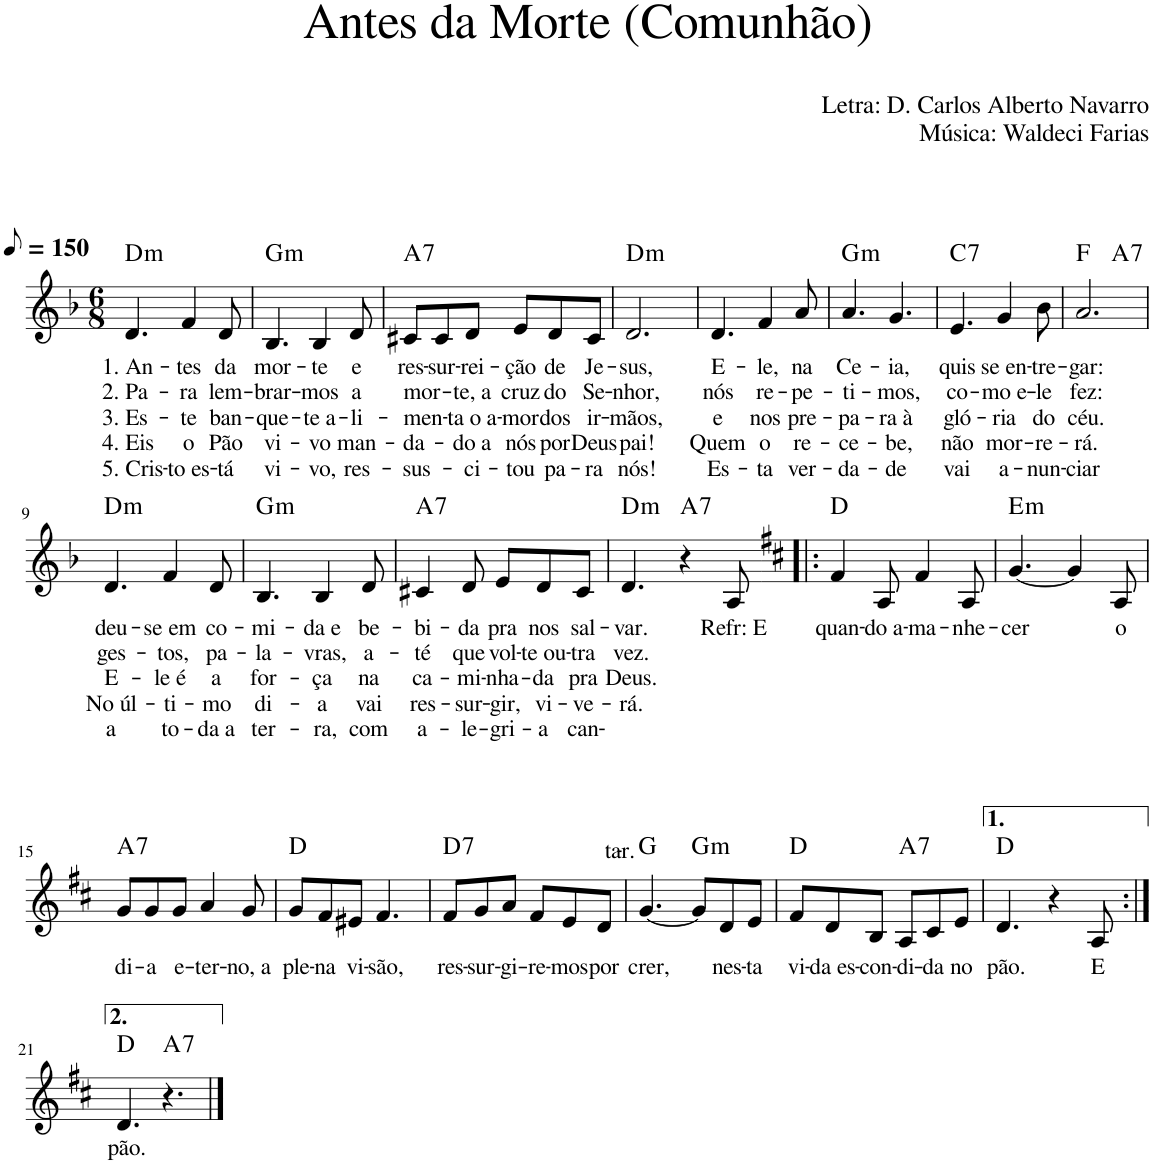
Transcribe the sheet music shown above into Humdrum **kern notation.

**kern	**text	**text	**text	**text	**text	**harte
*part1	*part1	*part1	*part1	*part1	*part1	*part1
*staff1	*staff1	*staff1	*staff1	*staff1	*staff1	*
*I"Voz	*	*	*	*	*	*
*I'Vo.	*	*	*	*	*	*
*clefG2	*	*	*	*	*	*
*k[b-]	*	*	*	*	*	*
*M6/8	*	*	*	*	*	*
*MM75	*	*	*	*	*	*
=1	=1	=1	=1	=1	=1	=1
!	!LO:LY:b	!LO:LY:b	!LO:LY:b	!LO:LY:b	!LO:LY:b	!LO:H:kt=m
4.d/	1. An-	2. Pa-	3. Es-	4. Eis	5. Cris-	D:min
!	!LO:LY:b	!LO:LY:b	!LO:LY:b	!LO:LY:b	!LO:LY:b	!
4f/	-tes	-ra	-te	o	-to es-	.
!	!LO:LY:b	!LO:LY:b	!LO:LY:b	!LO:LY:b	!LO:LY:b	!
8d/	da	lem-	ban-	Pão	-tá	.
=2	=2	=2	=2	=2	=2	=2
!	!LO:LY:b	!LO:LY:b	!LO:LY:b	!LO:LY:b	!LO:LY:b	!LO:H:kt=m
4.B-/	mor-	-brar-	-que-	vi-	vi-	G:min
!	!LO:LY:b	!LO:LY:b	!LO:LY:b	!LO:LY:b	!LO:LY:b	!
4B-/	-te	-mos	-te a-	-vo	-vo,	.
!	!LO:LY:b	!LO:LY:b	!LO:LY:b	!LO:LY:b	!LO:LY:b	!
8d/	e	a	-li-	man-	res-	.
=3	=3	=3	=3	=3	=3	=3
!	!LO:LY:b	!LO:LY:b	!LO:LY:b	!LO:LY:b	!LO:LY:b	!LO:H:kt=7
8c#X/L	res-	mor-	-men-	-da-	-sus-	A:7
!	!LO:LY:b	!	!	!	!	!
8c#/	-sur-	.	.	.	.	.
!	!LO:LY:b	!LO:LY:b	!LO:LY:b	!LO:LY:b	!LO:LY:b	!
8d/J	-rei-	-te, a	-ta o a-	-do a	-ci-	.
!	!LO:LY:b	!LO:LY:b	!LO:LY:b	!LO:LY:b	!LO:LY:b	!
8e/L	-ção	cruz	-mor	nós	-tou	.
!	!LO:LY:b	!LO:LY:b	!LO:LY:b	!LO:LY:b	!LO:LY:b	!
8d/	de	do	dos	por	pa-	.
!	!LO:LY:b	!LO:LY:b	!LO:LY:b	!LO:LY:b	!LO:LY:b	!
8c#/J	Je-	Se-	ir-	Deus	-ra	.
=4	=4	=4	=4	=4	=4	=4
!	!LO:LY:b	!LO:LY:b	!LO:LY:b	!LO:LY:b	!LO:LY:b	!LO:H:kt=m
2.d/	-sus,	-nhor,	-mãos,	pai!	nós!	D:min
=5	=5	=5	=5	=5	=5	=5
!	!LO:LY:b	!LO:LY:b	!LO:LY:b	!LO:LY:b	!LO:LY:b	!
4.d/	E-	nós	e	Quem	Es-	.
!	!LO:LY:b	!LO:LY:b	!LO:LY:b	!LO:LY:b	!LO:LY:b	!
4f/	-le,	re-	nos	o	-ta	.
!	!LO:LY:b	!LO:LY:b	!LO:LY:b	!LO:LY:b	!LO:LY:b	!
8a/	na	-pe-	pre-	re-	ver-	.
=6	=6	=6	=6	=6	=6	=6
!	!LO:LY:b	!LO:LY:b	!LO:LY:b	!LO:LY:b	!LO:LY:b	!LO:H:kt=m
4.a/	Ce-	-ti-	-pa-	-ce-	-da-	G:min
!	!LO:LY:b	!LO:LY:b	!LO:LY:b	!LO:LY:b	!LO:LY:b	!
4.g/	-ia,	-mos,	-ra à	-be,	-de	.
=7	=7	=7	=7	=7	=7	=7
!	!LO:LY:b	!LO:LY:b	!LO:LY:b	!LO:LY:b	!LO:LY:b	!LO:H:kt=7
4.e/	quis	co-	gló-	não	vai	C:7
!	!LO:LY:b	!LO:LY:b	!LO:LY:b	!LO:LY:b	!LO:LY:b	!
4g/	se en-	-mo e-	-ria	mor-	a-	.
!	!LO:LY:b	!LO:LY:b	!LO:LY:b	!LO:LY:b	!LO:LY:b	!
8b-\	-tre-	-le	do	-re-	-nun-	.
=8	=8	=8	=8	=8	=8	=8
!	!LO:LY:b	!LO:LY:b	!LO:LY:b	!LO:LY:b	!LO:LY:b	!
*^	*	*	*	*	*	*
2.a/	4.ryy	-gar:	fez:	céu.	-rá.	-ciar	F:maj
!	!	!	!	!	!	!	!LO:H:kt=7
.	4.ryy	.	.	.	.	.	A:7
!!LO:LB:g=z	!!
=9	=9	=9	=9	=9	=9	=9	=9
!	!	!LO:LY:b	!LO:LY:b	!LO:LY:b	!LO:LY:b	!LO:LY:b	!LO:H:kt=m
*v	*v	*	*	*	*	*	*
4.d/	deu-	ges-	E-	No úl-	a	D:min
!	!LO:LY:b	!LO:LY:b	!LO:LY:b	!LO:LY:b	!LO:LY:b	!
4f/	-se em	-tos,	-le é	-ti-	to-	.
!	!LO:LY:b	!LO:LY:b	!LO:LY:b	!LO:LY:b	!LO:LY:b	!
8d/	co-	pa-	a	-mo	-da a	.
=10	=10	=10	=10	=10	=10	=10
!	!LO:LY:b	!LO:LY:b	!LO:LY:b	!LO:LY:b	!LO:LY:b	!LO:H:kt=m
4.B-/	-mi-	-la-	for-	di-	ter-	G:min
!	!LO:LY:b	!LO:LY:b	!LO:LY:b	!LO:LY:b	!LO:LY:b	!
4B-/	-da e	-vras,	-ça	-a	-ra,	.
!	!LO:LY:b	!LO:LY:b	!LO:LY:b	!LO:LY:b	!LO:LY:b	!
8d/	be-	a-	na	vai	com	.
=11	=11	=11	=11	=11	=11	=11
!	!LO:LY:b	!LO:LY:b	!LO:LY:b	!LO:LY:b	!LO:LY:b	!LO:H:kt=7
4c#X/	-bi-	-té	ca-	res-	a-	A:7
!	!LO:LY:b	!LO:LY:b	!LO:LY:b	!LO:LY:b	!LO:LY:b	!
8d/	-da	que	-mi-	-sur-	-le-	.
!	!LO:LY:b	!LO:LY:b	!LO:LY:b	!LO:LY:b	!LO:LY:b	!
8e/L	pra	vol-	-nha-	-gir,	-gri-	.
!	!LO:LY:b	!LO:LY:b	!LO:LY:b	!LO:LY:b	!LO:LY:b	!
8d/	nos	-te ou-	-da	vi-	-a	.
!	!LO:LY:b	!LO:LY:b	!LO:LY:b	!LO:LY:b	!LO:LY:b	!
8c#/J	sal-	-tra	pra	-ve-	can-	.
=12	=12	=12	=12	=12	=12	=12
!	!LO:LY:b	!LO:LY:b	!LO:LY:b	!LO:LY:b	!LO:LY:b	!LO:H:kt=m
4.d/	-var.	vez.	Deus.	-rá.	-tar.-	D:min
!	!	!	!	!	!	!LO:H:kt=7
4r	.	.	.	.	.	A:7
!	!LO:LY:b	!	!	!	!	!
8A/	Refr: E	.	.	.	.	.
=13!|:	=13!|:	=13!|:	=13!|:	=13!|:	=13!|:	=13!|:
*k[f#c#]	*	*	*	*	*	*
!	!LO:LY:b	!	!	!	!	!
4f#/	quan-	.	.	.	.	D:maj
!	!LO:LY:b	!	!	!	!	!
8A/	-do a-	.	.	.	.	.
!	!LO:LY:b	!	!	!	!	!
4f#/	-ma-	.	.	.	.	.
!	!LO:LY:b	!	!	!	!	!
8A/	-nhe-	.	.	.	.	.
=14	=14	=14	=14	=14	=14	=14
!	!LO:LY:b	!	!	!	!	!LO:H:kt=m
[4.g/	-cer	.	.	.	.	E:min
4g/]	.	.	.	.	.	.
!	!LO:LY:b	!	!	!	!	!
8A/	o	.	.	.	.	.
!!LO:LB:g=z
=15	=15	=15	=15	=15	=15	=15
!	!LO:LY:b	!	!	!	!	!LO:H:kt=7
8g/L	di-	.	.	.	.	A:7
!	!LO:LY:b	!	!	!	!	!
8g/	a	.	.	.	.	.
!	!LO:LY:b	!	!	!	!	!
8g/J	e-	.	.	.	.	.
!	!LO:LY:b	!	!	!	!	!
4a/	-ter-	.	.	.	.	.
!	!LO:LY:b	!	!	!	!	!
8g/	-no, a	.	.	.	.	.
=16	=16	=16	=16	=16	=16	=16
!	!LO:LY:b	!	!	!	!	!
8g/L	ple-	.	.	.	.	D:maj
!	!LO:LY:b	!	!	!	!	!
8f#/	-na	.	.	.	.	.
!	!LO:LY:b	!	!	!	!	!
8e#X/J	vi-	.	.	.	.	.
!	!LO:LY:b	!	!	!	!	!
4.f#/	-são,	.	.	.	.	.
=17	=17	=17	=17	=17	=17	=17
!	!LO:LY:b	!	!	!	!	!LO:H:kt=7
8f#/L	res-	.	.	.	.	D:7
!	!LO:LY:b	!	!	!	!	!
8g/	-sur-	.	.	.	.	.
!	!LO:LY:b	!	!	!	!	!
8a/J	-gi-	.	.	.	.	.
!	!LO:LY:b	!	!	!	!	!
8f#/L	-re-	.	.	.	.	.
!	!LO:LY:b	!	!	!	!	!
8e/	-mos	.	.	.	.	.
!	!LO:LY:b	!	!	!	!	!
8d/J	por	.	.	.	.	.
=18	=18	=18	=18	=18	=18	=18
!	!LO:LY:b	!	!	!	!	!
[4.g/	crer,	.	.	.	.	G:maj
!	!	!	!	!	!	!LO:H:kt=m
8g/L]	.	.	.	.	.	G:min
!	!LO:LY:b	!	!	!	!	!
8d/	nes-	.	.	.	.	.
!	!LO:LY:b	!	!	!	!	!
8e/J	-ta	.	.	.	.	.
=19	=19	=19	=19	=19	=19	=19
!	!LO:LY:b	!	!	!	!	!
8f#/L	vi-	.	.	.	.	D:maj
!	!LO:LY:b	!	!	!	!	!
8d/	-da es-	.	.	.	.	.
!	!LO:LY:b	!	!	!	!	!
8B/J	-con-	.	.	.	.	.
!	!LO:LY:b	!	!	!	!	!LO:H:kt=7
8A/L	-di-	.	.	.	.	A:7
!	!LO:LY:b	!	!	!	!	!
8c#/	-da	.	.	.	.	.
!	!LO:LY:b	!	!	!	!	!
8e/J	no	.	.	.	.	.
=20	=20	=20	=20	=20	=20	=20
!	!LO:LY:b	!	!	!	!	!
4.d/	pão.	.	.	.	.	D:maj
4r	.	.	.	.	.	.
!	!LO:LY:b	!	!	!	!	!
8A/	E	.	.	.	.	.
!!LO:LB:g=z
=21:|!	=21:|!	=21:|!	=21:|!	=21:|!	=21:|!	=21:|!
!	!LO:LY:b	!	!	!	!	!
4.d/	pão.	.	.	.	.	D:maj
!	!	!	!	!	!	!LO:H:kt=7
4.r	.	.	.	.	.	A:7
==	==	==	==	==	==	==
*-	*-	*-	*-	*-	*-	*-
